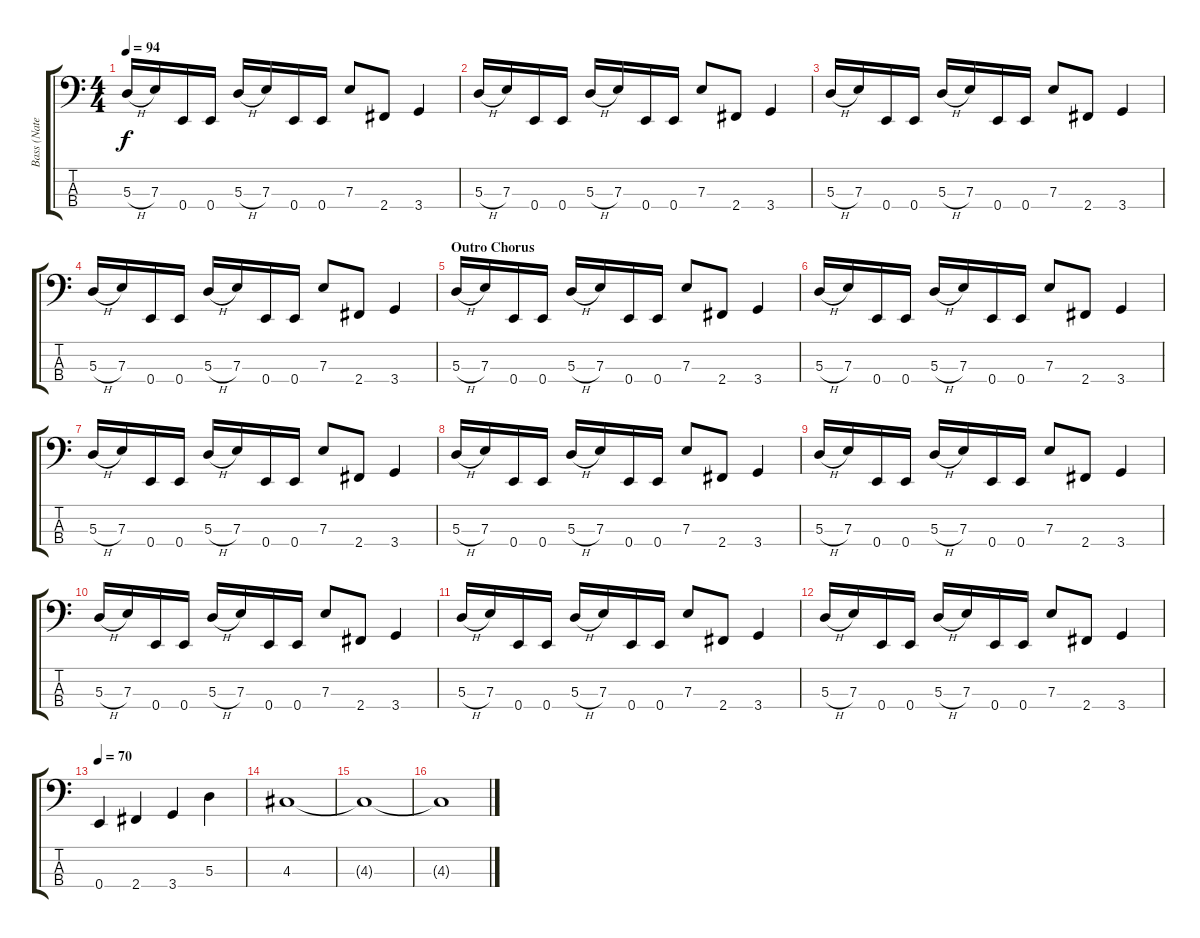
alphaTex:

\track ("Bass (Nate)" "Bass (Nate") {instrument electricbassfinger}
\staff {score tabs}
\tuning (G2 D2 A1 E1) {hide}
\ts (4 4)
\tempo 94
\clef f4
\ks c
5.3{h}.16{dy f} 7.3.16 0.4.16 0.4.16 5.3{h}.16 7.3.16 0.4.16 0.4.16 7.3.8 2.4.8 3.4.4 |
5.3{h}.16 7.3.16 0.4.16 0.4.16 5.3{h}.16 7.3.16 0.4.16 0.4.16 7.3.8 2.4.8 3.4.4 |
5.3{h}.16 7.3.16 0.4.16 0.4.16 5.3{h}.16 7.3.16 0.4.16 0.4.16 7.3.8 2.4.8 3.4.4 |
5.3{h}.16 7.3.16 0.4.16 0.4.16 5.3{h}.16 7.3.16 0.4.16 0.4.16 7.3.8 2.4.8 3.4.4 |
\section ("" "Outro Chorus")
5.3{h}.16 7.3.16 0.4.16 0.4.16 5.3{h}.16 7.3.16 0.4.16 0.4.16 7.3.8 2.4.8 3.4.4 |
5.3{h}.16 7.3.16 0.4.16 0.4.16 5.3{h}.16 7.3.16 0.4.16 0.4.16 7.3.8 2.4.8 3.4.4 |
5.3{h}.16 7.3.16 0.4.16 0.4.16 5.3{h}.16 7.3.16 0.4.16 0.4.16 7.3.8 2.4.8 3.4.4 |
5.3{h}.16 7.3.16 0.4.16 0.4.16 5.3{h}.16 7.3.16 0.4.16 0.4.16 7.3.8 2.4.8 3.4.4 |
5.3{h}.16 7.3.16 0.4.16 0.4.16 5.3{h}.16 7.3.16 0.4.16 0.4.16 7.3.8 2.4.8 3.4.4 |
5.3{h}.16 7.3.16 0.4.16 0.4.16 5.3{h}.16 7.3.16 0.4.16 0.4.16 7.3.8 2.4.8 3.4.4 |
5.3{h}.16 7.3.16 0.4.16 0.4.16 5.3{h}.16 7.3.16 0.4.16 0.4.16 7.3.8 2.4.8 3.4.4 |
5.3{h}.16 7.3.16 0.4.16 0.4.16 5.3{h}.16 7.3.16 0.4.16 0.4.16 7.3.8 2.4.8 3.4.4 |
\tempo 70
0.4.4 2.4.4 3.4.4 5.3.4 |
4.3.1 |
4.3{t}.1 |
4.3{t}.1
